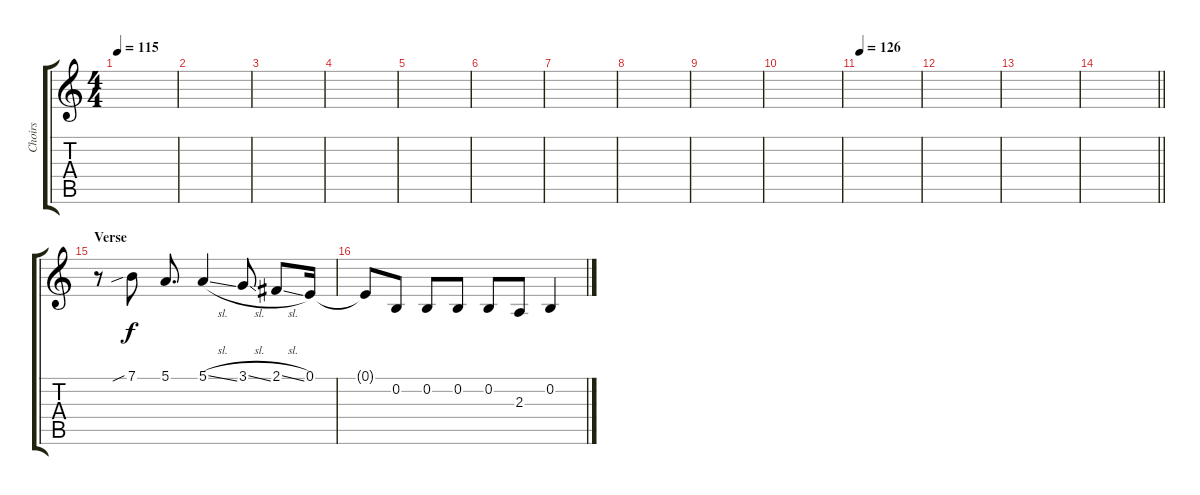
\track ("Choirs" "Choirs") {instrument ocarina}
\staff {score tabs}
\tuning (E4 B3 G3 D3 A2 E2) {hide}
\ts (4 4)
\tempo 115
\clef g2
\ks c
|
|
|
|
|
|
|
|
|
|
\tempo 125
\tempo 126
|
|
|
\barLineRight lightlight
|
\section ("" "Verse")
r.8 7.1{sib}.8 5.1.8{d} 5.1{sl}.4 3.1{sl}.8 2.1{sl}.8 0.1.16 |
0.1{t}.8 0.2.8 0.2.8 0.2.8 0.2.8 2.3.8 0.2.4
